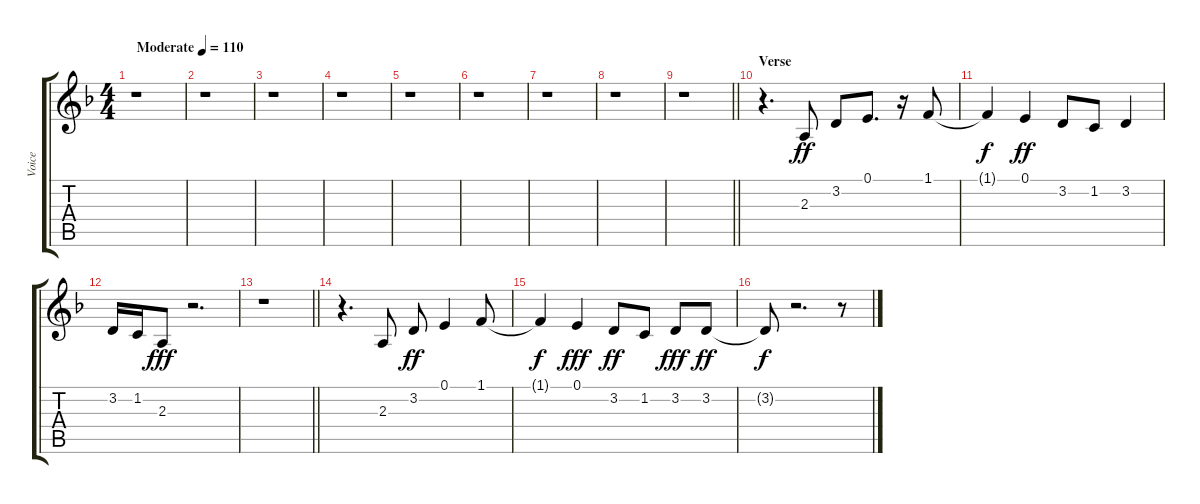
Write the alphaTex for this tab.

\track ("Voice" "Voice") {instrument viola}
\staff {score tabs}
\tuning (E4 B3 G3 D3 A2 E2) {hide}
\ts (4 4)
\tempo (110 "Moderate")
\clef g2
\ks dminor
r.1{dy ff instrument viola} |
r.1 |
r.1 |
r.1 |
r.1 |
r.1 |
r.1 |
r.1 |
\barLineRight lightlight
r.1 |
\section ("" "Verse")
r.4{d} 2.3.8 3.2.8 0.1.8{d} r.16 1.1.8 |
1.1{t}.4{dy f} 0.1.4{dy ff} 3.2.8 1.2.8 3.2.4 |
3.2.16 1.2.16 2.3.8{dy fff} r.2{d} |
\barLineRight lightlight
r.1 |
r.4{d} 2.3.8 3.2.8{dy ff} 0.1.4 1.1.8 |
1.1{t}.4{dy f} 0.1.4{dy fff} 3.2.8{dy ff} 1.2.8 3.2.8{dy fff} 3.2.8{dy ff} |
3.2{t}.8{dy f} r.2{d} r.8
